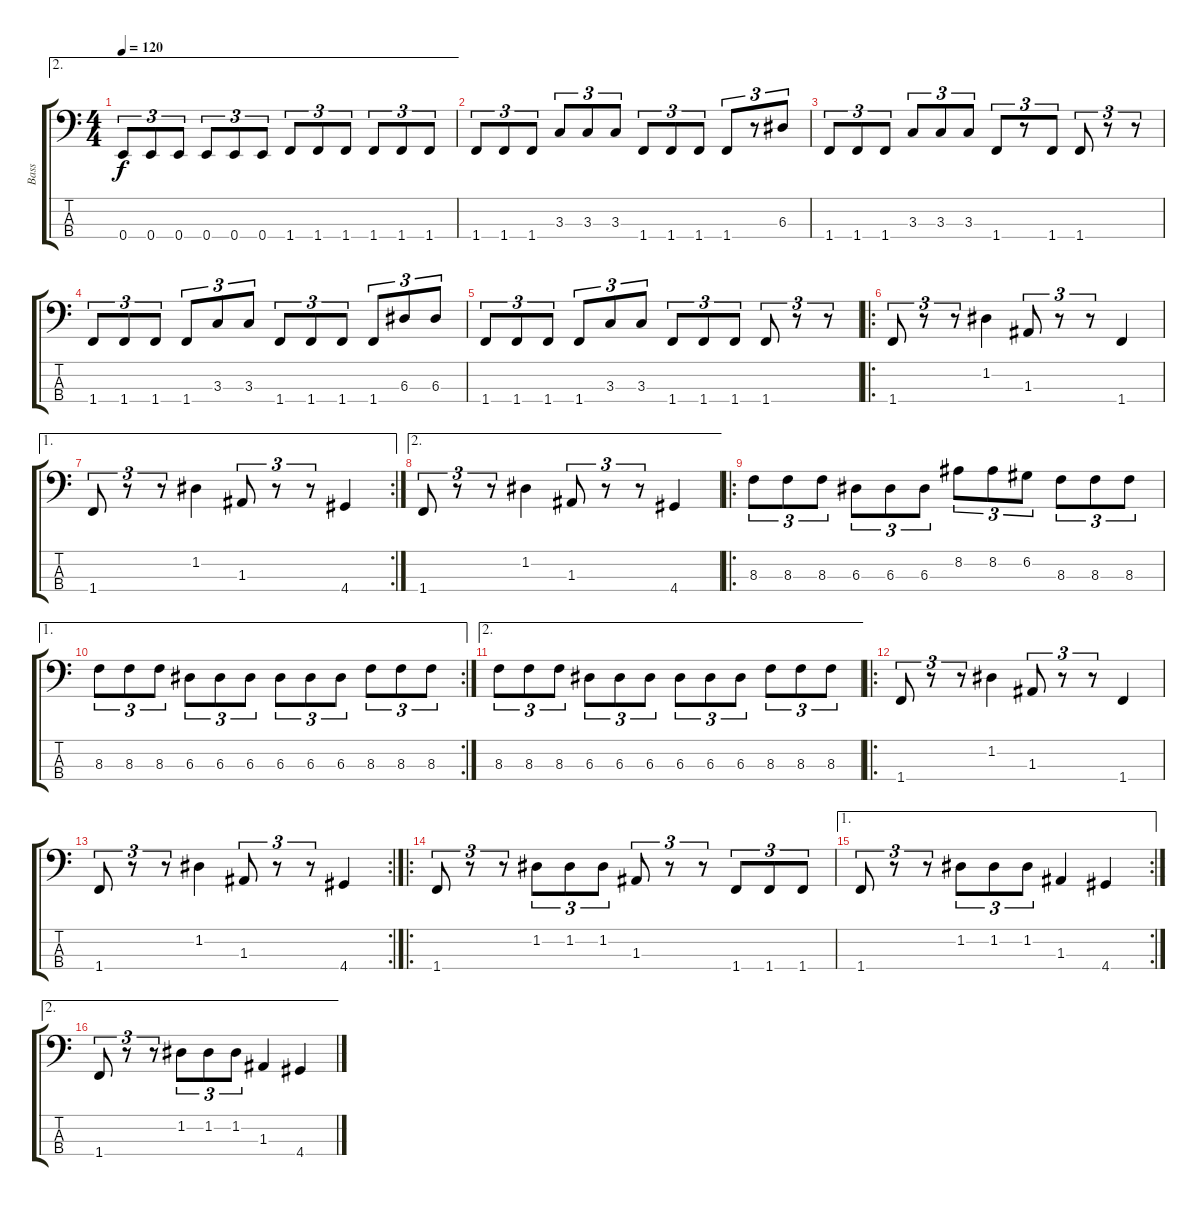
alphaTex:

\track ("Bass" "Bass") {instrument electricbasspick}
\staff {score tabs}
\tuning (G2 D2 A1 E1) {hide}
\ae 2
\ts (4 4)
\tempo 120
\clef f4
\ks c
0.4.8{tu (3 2) dy f} 0.4.8{tu (3 2)} 0.4.8{tu (3 2)} 0.4.8{tu (3 2)} 0.4.8{tu (3 2)} 0.4.8{tu (3 2)} 1.4.8{tu (3 2)} 1.4.8{tu (3 2)} 1.4.8{tu (3 2)} 1.4.8{tu (3 2)} 1.4.8{tu (3 2)} 1.4.8{tu (3 2)} |
1.4.8{tu (3 2)} 1.4.8{tu (3 2)} 1.4.8{tu (3 2)} 3.3.8{tu (3 2)} 3.3.8{tu (3 2)} 3.3.8{tu (3 2)} 1.4.8{tu (3 2)} 1.4.8{tu (3 2)} 1.4.8{tu (3 2)} 1.4.8{tu (3 2)} r.8{tu (3 2)} 6.3.8{tu (3 2)} |
1.4.8{tu (3 2)} 1.4.8{tu (3 2)} 1.4.8{tu (3 2)} 3.3.8{tu (3 2)} 3.3.8{tu (3 2)} 3.3.8{tu (3 2)} 1.4.8{tu (3 2)} r.8{tu (3 2)} 1.4.8{tu (3 2)} 1.4.8{tu (3 2)} r.8{tu (3 2)} r.8{tu (3 2)} |
1.4.8{tu (3 2)} 1.4.8{tu (3 2)} 1.4.8{tu (3 2)} 1.4.8{tu (3 2)} 3.3.8{tu (3 2)} 3.3.8{tu (3 2)} 1.4.8{tu (3 2)} 1.4.8{tu (3 2)} 1.4.8{tu (3 2)} 1.4.8{tu (3 2)} 6.3.8{tu (3 2)} 6.3.8{tu (3 2)} |
1.4.8{tu (3 2)} 1.4.8{tu (3 2)} 1.4.8{tu (3 2)} 1.4.8{tu (3 2)} 3.3.8{tu (3 2)} 3.3.8{tu (3 2)} 1.4.8{tu (3 2)} 1.4.8{tu (3 2)} 1.4.8{tu (3 2)} 1.4.8{tu (3 2)} r.8{tu (3 2)} r.8{tu (3 2)} |
\ro
1.4.8{tu (3 2)} r.8{tu (3 2)} r.8{tu (3 2)} 1.2.4 1.3.8{tu (3 2)} r.8{tu (3 2)} r.8{tu (3 2)} 1.4.4 |
\ae 1
\rc 2
1.4.8{tu (3 2)} r.8{tu (3 2)} r.8{tu (3 2)} 1.2.4 1.3.8{tu (3 2)} r.8{tu (3 2)} r.8{tu (3 2)} 4.4.4 |
\ae 2
1.4.8{tu (3 2)} r.8{tu (3 2)} r.8{tu (3 2)} 1.2.4 1.3.8{tu (3 2)} r.8{tu (3 2)} r.8{tu (3 2)} 4.4.4 |
\ro
8.3.8{tu (3 2)} 8.3.8{tu (3 2)} 8.3.8{tu (3 2)} 6.3.8{tu (3 2)} 6.3.8{tu (3 2)} 6.3.8{tu (3 2)} 8.2.8{tu (3 2)} 8.2.8{tu (3 2)} 6.2.8{tu (3 2)} 8.3.8{tu (3 2)} 8.3.8{tu (3 2)} 8.3.8{tu (3 2)} |
\ae 1
\rc 2
8.3.8{tu (3 2)} 8.3.8{tu (3 2)} 8.3.8{tu (3 2)} 6.3.8{tu (3 2)} 6.3.8{tu (3 2)} 6.3.8{tu (3 2)} 6.3.8{tu (3 2)} 6.3.8{tu (3 2)} 6.3.8{tu (3 2)} 8.3.8{tu (3 2)} 8.3.8{tu (3 2)} 8.3.8{tu (3 2)} |
\ae 2
8.3.8{tu (3 2)} 8.3.8{tu (3 2)} 8.3.8{tu (3 2)} 6.3.8{tu (3 2)} 6.3.8{tu (3 2)} 6.3.8{tu (3 2)} 6.3.8{tu (3 2)} 6.3.8{tu (3 2)} 6.3.8{tu (3 2)} 8.3.8{tu (3 2)} 8.3.8{tu (3 2)} 8.3.8{tu (3 2)} |
\ro
1.4.8{tu (3 2)} r.8{tu (3 2)} r.8{tu (3 2)} 1.2.4 1.3.8{tu (3 2)} r.8{tu (3 2)} r.8{tu (3 2)} 1.4.4 |
\rc 2
1.4.8{tu (3 2)} r.8{tu (3 2)} r.8{tu (3 2)} 1.2.4 1.3.8{tu (3 2)} r.8{tu (3 2)} r.8{tu (3 2)} 4.4.4 |
\ro
1.4.8{tu (3 2)} r.8{tu (3 2)} r.8{tu (3 2)} 1.2.8{tu (3 2)} 1.2.8{tu (3 2)} 1.2.8{tu (3 2)} 1.3.8{tu (3 2)} r.8{tu (3 2)} r.8{tu (3 2)} 1.4.8{tu (3 2)} 1.4.8{tu (3 2)} 1.4.8{tu (3 2)} |
\ae 1
\rc 2
1.4.8{tu (3 2)} r.8{tu (3 2)} r.8{tu (3 2)} 1.2.8{tu (3 2)} 1.2.8{tu (3 2)} 1.2.8{tu (3 2)} 1.3.4 4.4.4 |
\ae 2
1.4.8{tu (3 2)} r.8{tu (3 2)} r.8{tu (3 2)} 1.2.8{tu (3 2)} 1.2.8{tu (3 2)} 1.2.8{tu (3 2)} 1.3.4 4.4.4
